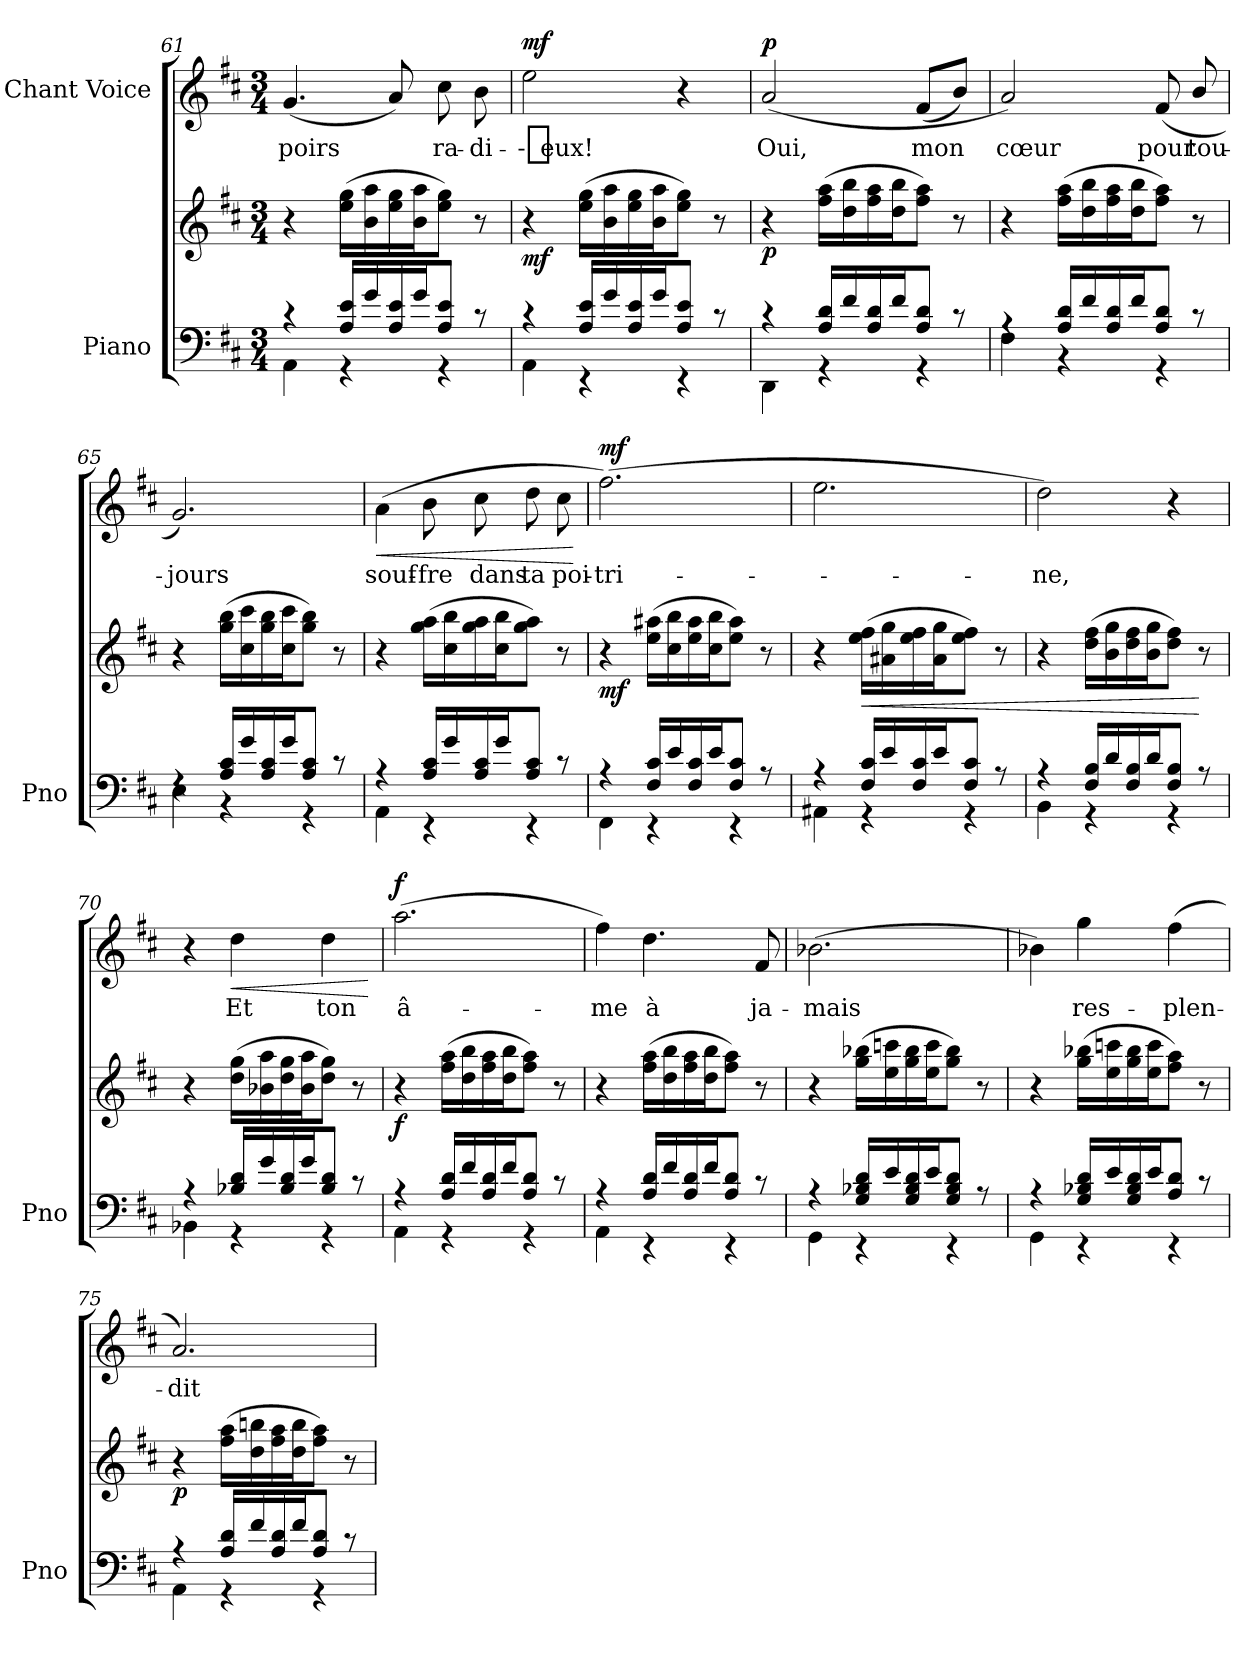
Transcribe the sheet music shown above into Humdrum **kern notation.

**kern	**kern	**dynam	**kern	**text	**dynam
*part2	*part2	*part2	*part1	*part1	*part1
*staff3	*staff2	*staff2/3	*staff1	*staff1	*staff1
*I"Piano	*	*	*I"Chant Voice	*	*
*I'Pno	*	*	*	*	*
*clefF4	*clefG2	*	*clefG2	*	*
*k[f#c#]	*k[f#c#]	*	*k[f#c#]	*	*
*M3/4	*M3/4	*	*M3/4	*	*
=61	=61	=61	=61	=61	=61
*^	*	*	*	*	*
!	!	!	!	!	!LO:LY:b	!
4r	4AA\	4r	.	(<4.g/	-poirs	.
16A/ 16e/LL	4r	(>16ee\ 16gg\LL	.	.	.	.
16g/	.	16b\ 16aa\	.	.	.	.
16A/ 16e/	.	16ee\ 16gg\	.	8a/)	.	.
16g/J	.	16b\ 16aa\J	.	.	.	.
!	!	!	!	!	!LO:LY:b	!
8A/ 8e/J	4r	8ee\ 8gg\J)	.	8cc#\	ra-	.
!	!	!	!	!	!LO:LY:b	!
8r	.	8r	.	8b\	-di-	.
!!LO:LB:g=z
=62	=62	=62	=62	=62	=62	=62
!	!	!	!LO:DY:b	!	!LO:LY:b	!LO:DY:a
4r	4AA\	4r	mf	2ee\	-- eux!	mf
16A/ 16e/LL	4r	(>16ee\ 16gg\LL	.	.	.	.
16g/	.	16b\ 16aa\	.	.	.	.
16A/ 16e/	.	16ee\ 16gg\	.	.	.	.
16g/J	.	16b\ 16aa\J	.	.	.	.
8A/ 8e/J	4r	8ee\ 8gg\J)	.	4r	.	.
8r	.	8r	.	.	.	.
=63	=63	=63	=63	=63	=63	=63
!	!	!	!LO:DY:b	!	!LO:LY:b	!LO:DY:a
4r	4DD\	4r	p	(>2a/	Oui,	p
16A/ 16d/LL	4r	(>16ff#\ 16aa\LL	.	.	.	.
16f#/	.	16dd\ 16bb\	.	.	.	.
16A/ 16d/	.	16ff#\ 16aa\	.	.	.	.
16f#/J	.	16dd\ 16bb\J	.	.	.	.
!	!	!	!	!	!LO:LY:b	!
8A/ 8d/J	4r	8ff#\ 8aa\J)	.	(<8f#/L	mon	.
8r	.	8r	.	8b/J)	.	.
=64	=64	=64	=64	=64	=64	=64
!	!	!	!	!	!LO:LY:b	!
4rA	4F#\	4r	.	2a/)	cœur	.
16A/ 16d/LL	4r	(>16ff#\ 16aa\LL	.	.	.	.
16f#/	.	16dd\ 16bb\	.	.	.	.
16A/ 16d/	.	16ff#\ 16aa\	.	.	.	.
16f#/J	.	16dd\ 16bb\J	.	.	.	.
!	!	!	!	!	!LO:LY:b	!
8A/ 8d/J	4r	8ff#\ 8aa\J)	.	(>8f#/	pour	.
!	!	!	!	!	!LO:LY:b	!
8r	.	8r	.	8b/	tou-	.
=65	=65	=65	=65	=65	=65	=65
!	!	!	!	!	!LO:LY:b	!
4rF	4E\	4r	.	2.g/)	-jours	.
16A/ 16c#/LL	4r	(>16gg\ 16bb\LL	.	.	.	.
16g/	.	16cc#\ 16ccc#\	.	.	.	.
16A/ 16c#/	.	16gg\ 16bb\	.	.	.	.
16g/J	.	16cc#\ 16ccc#\J	.	.	.	.
8A/ 8c#/J	4r	8gg\ 8bb\J)	.	.	.	.
8r	.	8r	.	.	.	.
!!LO:PB:g=z
=66	=66	=66	=66	=66	=66	=66
!	!	!	!	!	!LO:LY:b	!LO:HP:b
4rA	4AA\	4r	.	(>4a\	souf-	<
!	!	!	!	!	!LO:LY:b	!
16A/ 16c#/LL	4r	(>16gg\ 16aa\LL	.	8b\	-fre	.
16g/	.	16cc#\ 16bb\	.	.	.	.
!	!	!	!	!	!LO:LY:b	!
16A/ 16c#/	.	16gg\ 16aa\	.	8cc#\	dans	.
16g/J	.	16cc#\ 16bb\J	.	.	.	.
!	!	!	!	!	!LO:LY:b	!
8A/ 8c#/J	4r	8gg\ 8aa\J)	.	8dd\	ta	.
!	!	!	!	!	!LO:LY:b	!
8r	.	8r	.	8cc#\	poi-	.
*v	*v	*	*	*	*	*
.	.	.	.	.	[
=67	=67	=67	=67	=67	=67
*^	*	*	*	*	*
!	!	!	!LO:DY:b	!	!LO:LY:b	!LO:DY:a
4rA	4FF#\	4r	mf	(>2.ff#\)	-tri-	mf
16F#/ 16c#/LL	4r	(>16ee\ 16aa#X\LL	.	.	.	.
16e/	.	16cc#\ 16bb\	.	.	.	.
16F#/ 16c#/	.	16ee\ 16aa#\	.	.	.	.
16e/J	.	16cc#\ 16bb\J	.	.	.	.
8F#/ 8c#/J	4r	8ee\ 8aa#\J)	.	.	.	.
8r	.	8r	.	.	.	.
=68	=68	=68	=68	=68	=68	=68
4rA	4AA#X\	4r	.	2.ee\	.	.
!	!	!	!LO:HP:b	!	!	!
16F#/ 16c#/LL	4r	(>16ee\ 16ff#\LL	<	.	.	.
16e/	.	16a#X\ 16gg\	.	.	.	.
16F#/ 16c#/	.	16ee\ 16ff#\	.	.	.	.
16e/J	.	16a#\ 16gg\J	.	.	.	.
8F#/ 8c#/J	4r	8ee\ 8ff#\J)	.	.	.	.
8r	.	8r	.	.	.	.
=69	=69	=69	=69	=69	=69	=69
!	!	!	!	!	!LO:LY:b	!
4rA	4BB\	4r	.	2dd\)	-ne,	.
16F#/ 16B/LL	4r	(>16dd\ 16ff#\LL	.	.	.	.
16d/	.	16b\ 16gg\	.	.	.	.
16F#/ 16B/	.	16dd\ 16ff#\	.	.	.	.
16d/J	.	16b\ 16gg\J	.	.	.	.
8F#/ 8B/J	4r	8dd\ 8ff#\J)	.	4r	.	.
8r	.	8r	[	.	.	.
!!LO:LB:g=z
=70	=70	=70	=70	=70	=70	=70
!	!	!	!LO:DY:b	!	!	!
!	!	!	!LO:DY:n=1:b	!	!	!
4rA	4BB-X\	4r	other-dynamics f	4r	.	.
!	!	!	!	!	!LO:LY:b	!LO:HP:b
16B-X/ 16d/LL	4r	(>16dd\ 16gg\LL	.	4dd\	Et	<
16g/	.	16b-X\ 16aa\	.	.	.	.
16B-/ 16d/	.	16dd\ 16gg\	.	.	.	.
16g/J	.	16b-\ 16aa\J	.	.	.	.
!	!	!	!	!	!LO:LY:b	!
8B-/ 8d/J	4r	8dd\ 8gg\J)	.	4dd\	ton	.
8r	.	8r	.	.	.	.
*v	*v	*	*	*	*	*
.	.	.	.	.	[
=71	=71	=71	=71	=71	=71
*^	*	*	*	*	*
!	!	!	!LO:DY:b	!	!LO:LY:b	!LO:DY:a
4rA	4AA\	4r	f	(>2.aa\	â-	f
16A/ 16d/LL	4r	(>16ff#\ 16aa\LL	.	.	.	.
16f#/	.	16dd\ 16bb\	.	.	.	.
16A/ 16d/	.	16ff#\ 16aa\	.	.	.	.
16f#/J	.	16dd\ 16bb\J	.	.	.	.
8A/ 8d/J	4r	8ff#\ 8aa\J)	.	.	.	.
8r	.	8r	.	.	.	.
=72	=72	=72	=72	=72	=72	=72
!	!	!	!	!	!LO:LY:b	!
4rA	4AA\	4r	.	4ff#\)	-me	.
!	!	!	!	!	!LO:LY:b	!
16A/ 16d/LL	4r	(>16ff#\ 16aa\LL	.	4.dd\	à	.
16f#/	.	16dd\ 16bb\	.	.	.	.
16A/ 16d/	.	16ff#\ 16aa\	.	.	.	.
16f#/J	.	16dd\ 16bb\J	.	.	.	.
8A/ 8d/J	4r	8ff#\ 8aa\J)	.	.	.	.
!	!	!	!	!	!LO:LY:b	!
8r	.	8r	.	8f#/	ja-	.
=73	=73	=73	=73	=73	=73	=73
!	!	!	!	!	!LO:LY:b	!
4rA	4GG\	4r	.	[2.b-X\	-mais	.
16G/ 16B-X/ 16d/LL	4r	(>16gg\ 16bb-X\LL	.	.	.	.
16e/	.	16ee\ 16cccn\	.	.	.	.
16G/ 16B-/ 16d/	.	16gg\ 16bb-\	.	.	.	.
16e/J	.	16ee\ 16ccc\J	.	.	.	.
8G/ 8B-/ 8d/J	4r	8gg\ 8bb-\J)	.	.	.	.
8r	.	8r	.	.	.	.
!!LO:LB:g=z
=74	=74	=74	=74	=74	=74	=74
4rA	4GG\	4r	.	4b-X\]	.	.
!	!	!	!	!	!LO:LY:b	!
16G/ 16B-X/ 16d/LL	4r	(>16gg\ 16bb-X\LL	.	4gg\	res-	.
16e/	.	16ee\ 16cccn\	.	.	.	.
16G/ 16B-/ 16d/	.	16gg\ 16bb-\	.	.	.	.
16e/J	.	16ee\ 16ccc\J	.	.	.	.
!	!	!	!	!	!LO:LY:b	!
8A/ 8d/J	4r	8ff#\ 8aa\J)	.	(>4ff#\	-plen-	.
8r	.	8r	.	.	.	.
=75	=75	=75	=75	=75	=75	=75
!	!	!	!LO:DY:b	!	!LO:LY:b	!
4rA	4AA\	4r	p	2.a/)	-dit	.
16A/ 16d/LL	4r	(>16ff#\ 16aa\LL	.	.	.	.
16f#/	.	16dd\ 16bbn\	.	.	.	.
16A/ 16d/	.	16ff#\ 16aa\	.	.	.	.
16f#/J	.	16dd\ 16bb\J	.	.	.	.
8A/ 8d/J	4r	8ff#\ 8aa\J)	.	.	.	.
8r	.	8r	.	.	.	.
*v	*v	*	*	*	*	*
=	=	=	=	=	=
*-	*-	*-	*-	*-	*-
